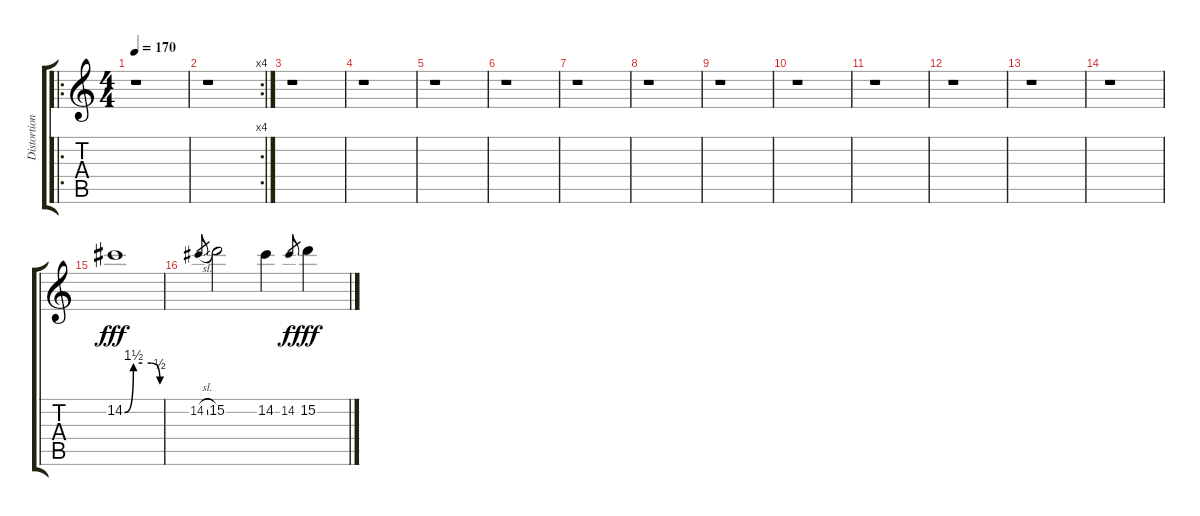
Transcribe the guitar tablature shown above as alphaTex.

\track ("Distortion Guitar 2" "Distortion") {instrument distortionguitar}
\staff {score tabs}
\tuning (E4 B3 G3 D3 A2 E2) {hide}
\ro
\ts (4 4)
\tempo 170
\clef g2
\ks c
r.1{dy fff} |
\rc 4
r.1 |
r.1 |
r.1 |
r.1 |
r.1 |
r.1 |
r.1 |
r.1 |
r.1 |
r.1 |
r.1 |
r.1 |
r.1 |
14.2{be (custom 0 0 15 6 30 6 45 6 60 2)}.1 |
14.2{sl}.8{gr} 15.2.2 14.2.4 14.2.8{gr dy f} 15.2.4{dy fff}
